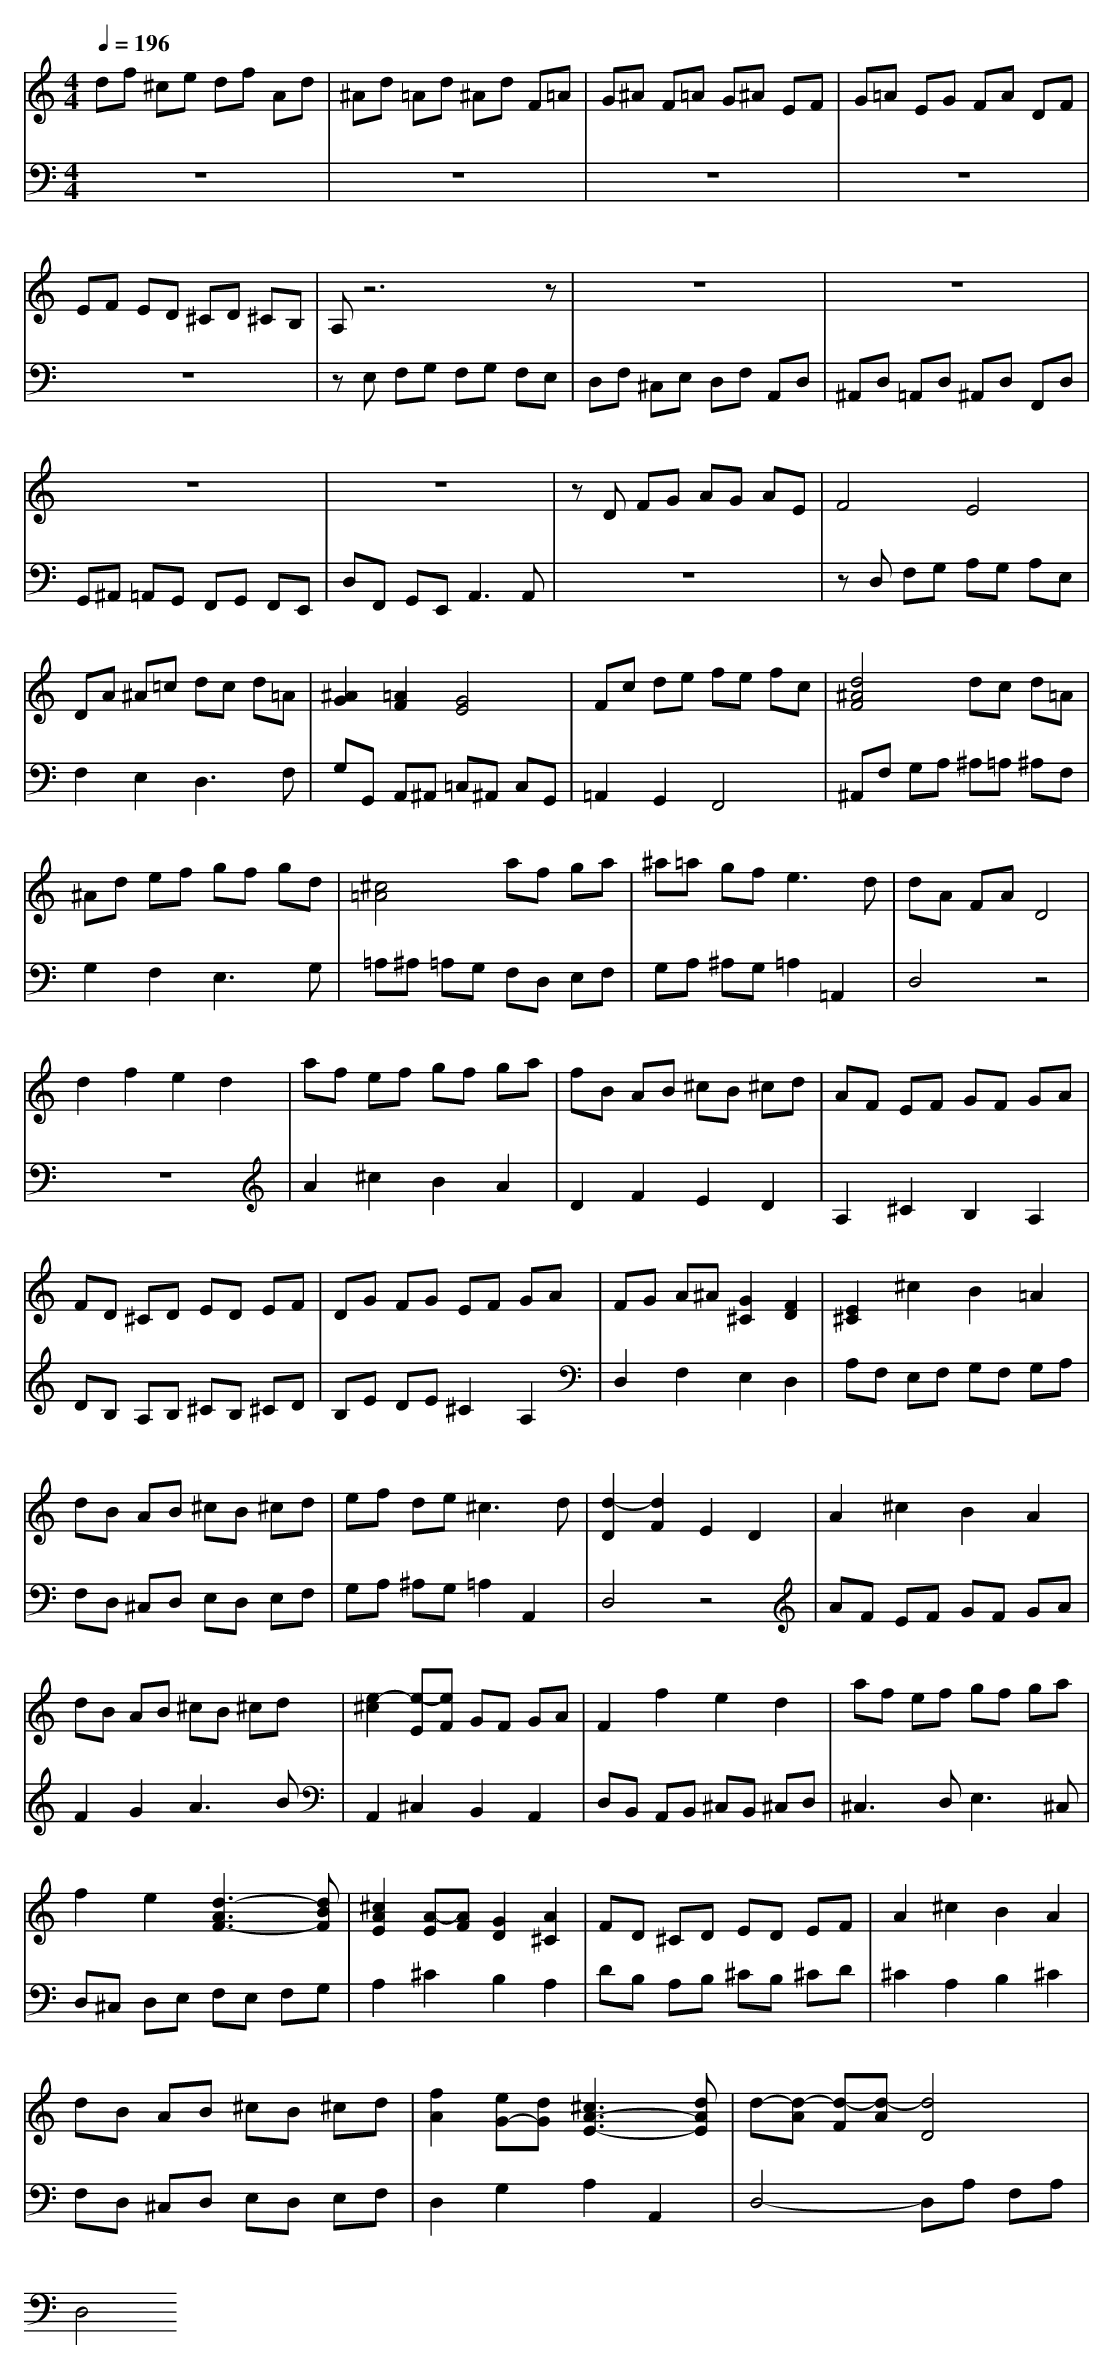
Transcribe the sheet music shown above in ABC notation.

X:1
T:
M: 4/4
L: 1/8
Q:1/4=196
K:C % 0 sharps
V:1
df ^ce df Ad|^Ad =Ad ^Ad F=A|G^A F=A G^A EF|G=A EG FA DF|
EF ED ^CD ^CB,|A,z6z|z8|z8|
z8|z8|zD FG AG AE|F4 E4|
DA ^A=c dc d=A|[^A2G2] [=A2F2] [G4E4]|Fc de fe fc|[d4^A4F4] dc d=A|
^Ad ef gf gd|[^c4=A4] af ga|^a=a gf2<e2d|dA FA D4|
d2 f2 e2 d2|af ef gf ga|fB AB ^cB ^cd|AF EF GF GA|
FD ^CD ED EF|DG FG EF GA|FG A^A [G2^C2] [F2D2]|[E2^C2] ^c2 B2 =A2|
dB AB ^cB ^cd|ef de2<^c2d|[d2-D2] [d2F2] E2 D2|A2 ^c2 B2 A2|
dB AB ^cB ^cd|[e2-^c2] [e-E][eF] GF GA|F2 f2 e2 d2|af ef gf ga|
f2 e2 [d3-A3F3-][dBF]|[^c2A2E2] [A-E][AF] [G2D2] [A2^C2]|FD ^CD ED EF|A2 ^c2 B2 A2|
dB AB ^cB ^cd|[f2A2] [eG-][dG] [^c3A3-E3-][dAE]|d-[d-A] [d-F][d-A] [d4D4]|
V:2
z8|z8|z8|z8|
z8|zE, F,G, F,G, F,E,|D,F, ^C,E, D,F, A,,D,|^A,,D, =A,,D, ^A,,D, F,,D,|
G,,^A,, =A,,G,, F,,G,, F,,E,,|D,F,, G,,E,,2<A,,2A,,|z8|zD, F,G, A,G, A,E,|
F,2 E,2 D,3F,|G,G,, A,,^A,, =C,^A,, C,G,,|=A,,2 G,,2 F,,4|^A,,F, G,A, ^A,=A, ^A,F,|
G,2 F,2 E,3G,|=A,^A, =A,G, F,D, E,F,|G,A, ^A,G, =A,2 =A,,2|D,4 z4|
z8|A2 ^c2 B2 A2|D2 F2 E2 D2|A,2 ^C2 B,2 A,2|
DB, A,B, ^CB, ^CD|B,E DE ^C2 A,2|D,2 F,2 E,2 D,2|A,F, E,F, G,F, G,A,|
F,D, ^C,D, E,D, E,F,|G,A, ^A,G, =A,2 A,,2|D,4 z4|AF EF GF GA|
F2 G2 A3B|A,,2 ^C,2 B,,2 A,,2|D,B,, A,,B,, ^C,B,, ^C,D,|^C,3D,2<E,2^C,|
D,^C, D,E, F,E, F,G,|A,2 ^C2 B,2 A,2|DB, A,B, ^CB, ^CD|^C2 A,2 B,2 ^C2|
F,D, ^C,D, E,D, E,F,|D,2 G,2 A,2 A,,2|D,4- D,A, F,A,|D,4
